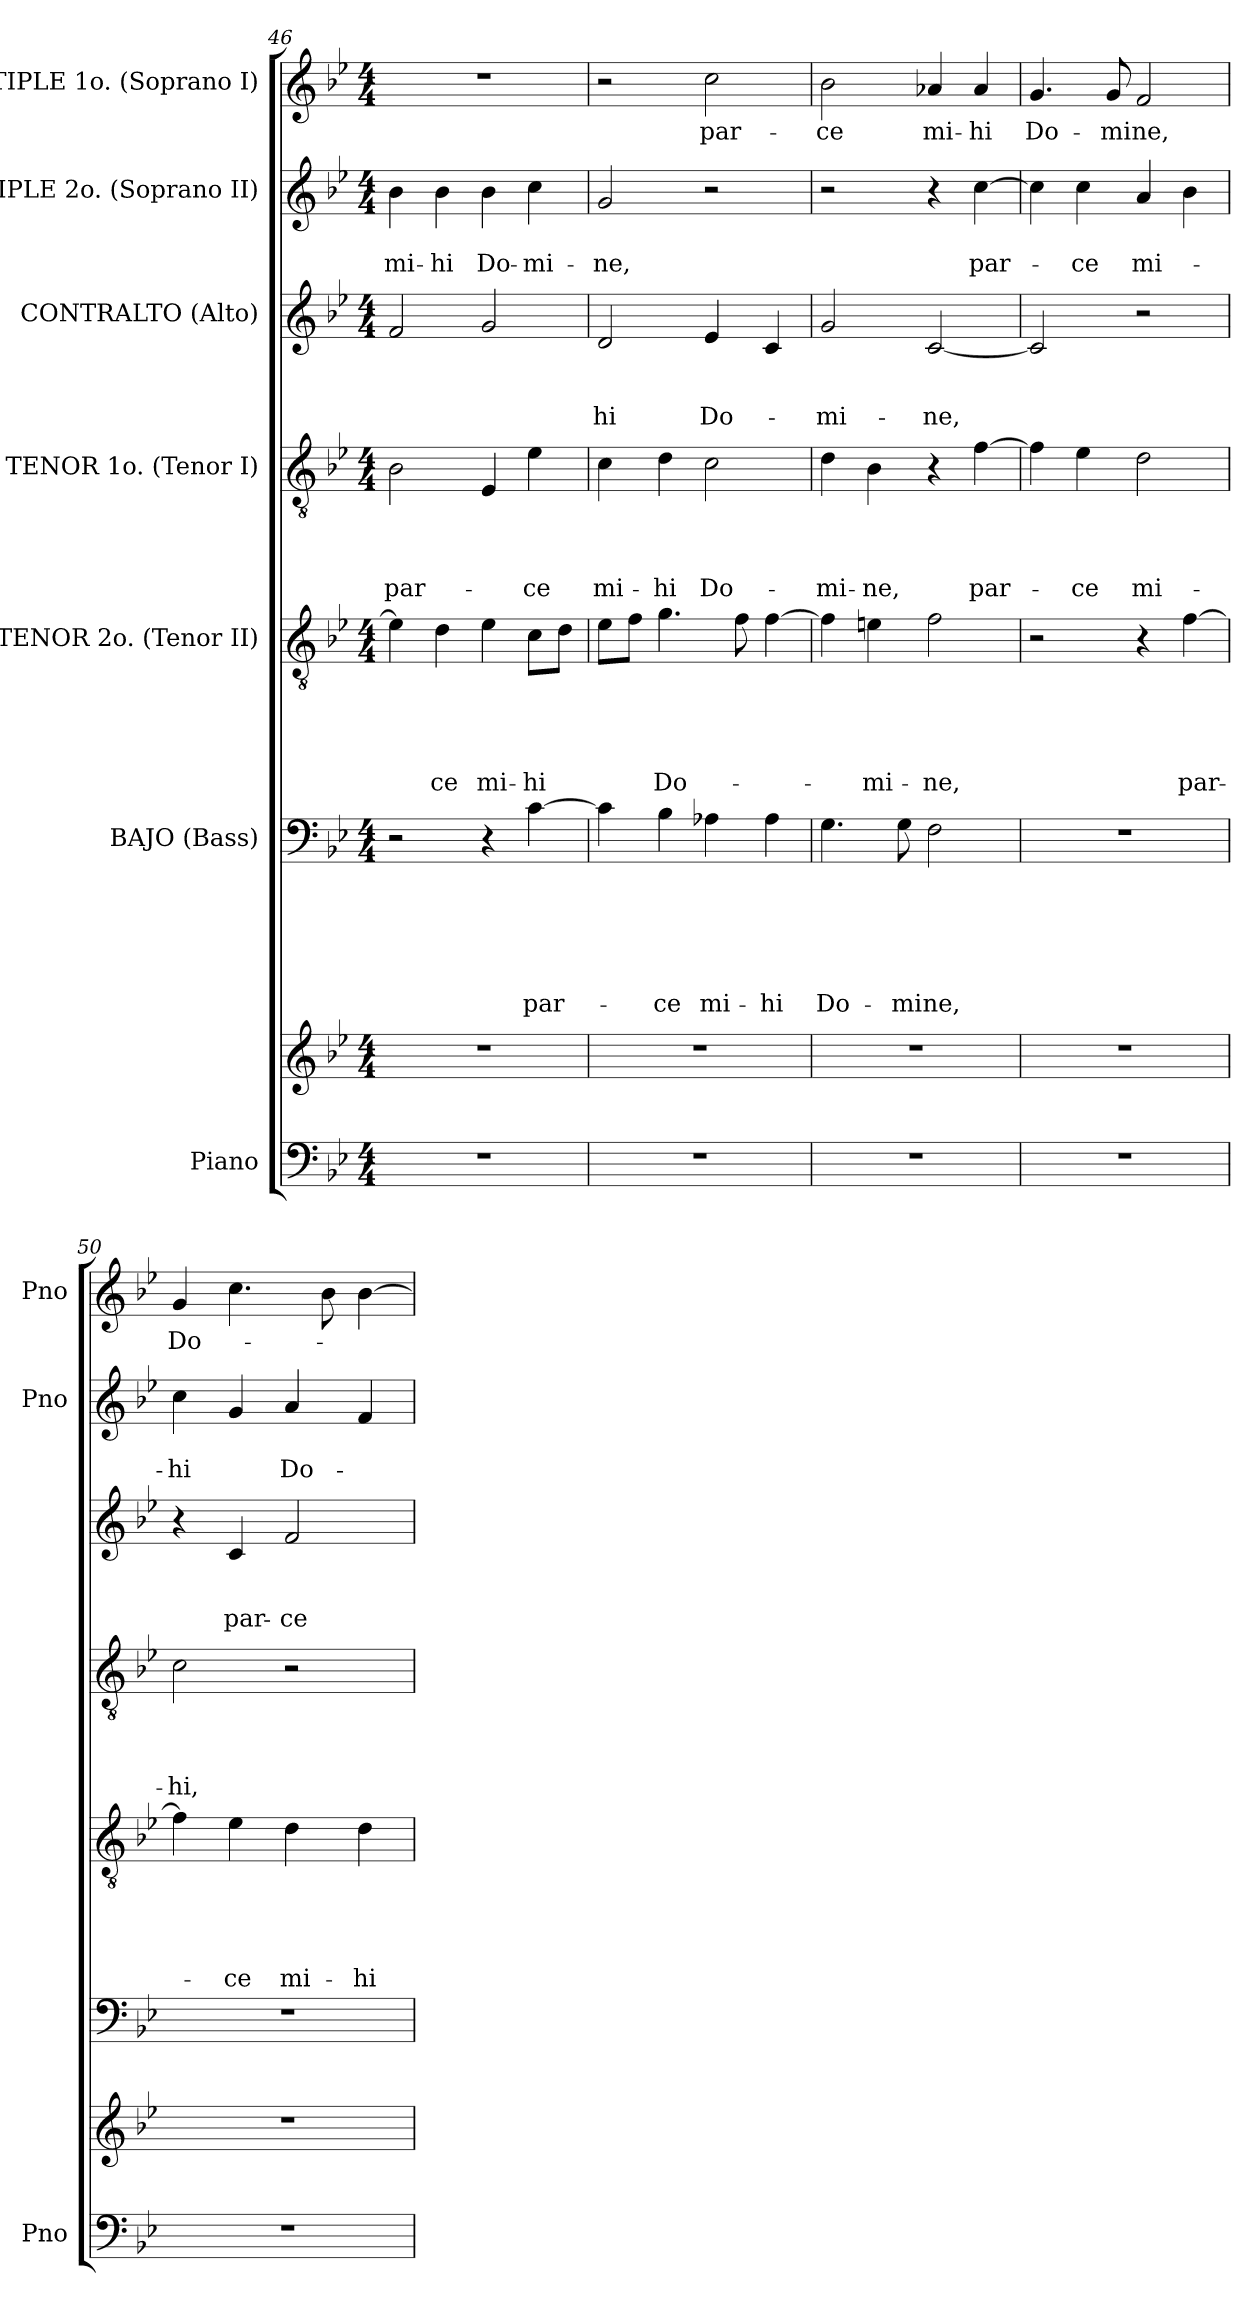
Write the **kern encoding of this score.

**kern	**kern	**kern	**text	**text	**text	**text	**text	**text	**kern	**text	**text	**text	**text	**text	**kern	**text	**text	**text	**text	**kern	**text	**text	**text	**kern	**text	**text	**kern	**text
*part7	*part7	*part6	*part6	*part6	*part6	*part6	*part6	*part6	*part5	*part5	*part5	*part5	*part5	*part5	*part4	*part4	*part4	*part4	*part4	*part3	*part3	*part3	*part3	*part2	*part2	*part2	*part1	*part1
*staff8	*staff7	*staff6	*staff6	*staff6	*staff6	*staff6	*staff6	*staff6	*staff5	*staff5	*staff5	*staff5	*staff5	*staff5	*staff4	*staff4	*staff4	*staff4	*staff4	*staff3	*staff3	*staff3	*staff3	*staff2	*staff2	*staff2	*staff1	*staff1
*I"Piano	*	*I"BAJO (Bass)	*	*	*	*	*	*	*I"TENOR 2o. (Tenor II)	*	*	*	*	*	*I"TENOR 1o. (Tenor I)	*	*	*	*	*I"CONTRALTO (Alto)	*	*	*	*I"TIPLE 2o. (Soprano II)	*	*	*I"TIPLE 1o. (Soprano I)	*
*I'Pno	*	*	*	*	*	*	*	*	*	*	*	*	*	*	*	*	*	*	*	*	*	*	*	*I'Pno	*	*	*I'Pno	*
!!LO:LB:g=z
*clefF4	*clefG2	*clefF4	*	*	*	*	*	*	*clefGv2	*	*	*	*	*	*clefGv2	*	*	*	*	*clefG2	*	*	*	*clefG2	*	*	*clefG2	*
*k[b-e-]	*k[b-e-]	*k[b-e-]	*	*	*	*	*	*	*k[b-e-]	*	*	*	*	*	*k[b-e-]	*	*	*	*	*k[b-e-]	*	*	*	*k[b-e-]	*	*	*k[b-e-]	*
*B-:	*B-:	*B-:	*	*	*	*	*	*	*B-:	*	*	*	*	*	*B-:	*	*	*	*	*B-:	*	*	*	*B-:	*	*	*B-:	*
*M4/4	*M4/4	*M4/4	*	*	*	*	*	*	*M4/4	*	*	*	*	*	*M4/4	*	*	*	*	*M4/4	*	*	*	*M4/4	*	*	*M4/4	*
=46	=46	=46	=46	=46	=46	=46	=46	=46	=46	=46	=46	=46	=46	=46	=46	=46	=46	=46	=46	=46	=46	=46	=46	=46	=46	=46	=46	=46
1r	1r	2r	.	.	.	.	.	.	4e-\]	.	.	.	.	-­	2B-\	.	.	.	par-	2f/	.	.	.	4b-\	.	mi-	1r	.
.	.	.	.	.	.	.	.	.	4d\	.	.	.	.	ce	.	.	.	.	.	.	.	.	.	4b-\	.	-hi	.	.
.	.	4r	.	.	.	.	.	.	4e-\	.	.	.	.	mi-	4E-/	.	.	.	.	2g/	.	.	.	4b-\	.	Do-	.	.
.	.	[4c\	.	.	.	.	.	par-	8c\L	.	.	.	.	-hi	4e-\	.	.	.	-ce	.	.	.	.	4cc\	.	-mi-	.	.
.	.	.	.	.	.	.	.	.	8d\J	.	.	.	.	.	.	.	.	.	.	.	.	.	.	.	.	.	.	.
=47	=47	=47	=47	=47	=47	=47	=47	=47	=47	=47	=47	=47	=47	=47	=47	=47	=47	=47	=47	=47	=47	=47	=47	=47	=47	=47	=47	=47
1r	1r	4c\]	.	.	.	.	.	.	8e-\L	.	.	.	.	.	4c\	.	.	.	mi-	2d/	.	.	-hi	2g/	.	-ne,	2r	.
.	.	.	.	.	.	.	.	.	8f\J	.	.	.	.	.	.	.	.	.	.	.	.	.	.	.	.	.	.	.
.	.	4B-\	.	.	.	.	.	-ce	4.g\	.	.	.	.	Do-	4d\	.	.	.	-hi	.	.	.	.	.	.	.	.	.
.	.	4A-X\	.	.	.	.	.	mi-	.	.	.	.	.	.	2c\	.	.	.	Do-	4e-/	.	.	Do-	2r	.	.	2cc\	par-
.	.	.	.	.	.	.	.	.	8f\	.	.	.	.	.	.	.	.	.	.	.	.	.	.	.	.	.	.	.
.	.	4A-\	.	.	.	.	.	-hi	[4f\	.	.	.	.	.	.	.	.	.	.	4c/	.	.	.	.	.	.	.	.
=48	=48	=48	=48	=48	=48	=48	=48	=48	=48	=48	=48	=48	=48	=48	=48	=48	=48	=48	=48	=48	=48	=48	=48	=48	=48	=48	=48	=48
1r	1r	4.G\	.	.	.	.	.	Do-	4f\]	.	.	.	.	.	4d\	.	.	.	-mi-	2g/	.	.	-mi-	2r	.	.	2b-\	-ce
.	.	.	.	.	.	.	.	.	4en\	.	.	.	.	-mi-	4B-\	.	.	.	-ne,	.	.	.	.	.	.	.	.	.
.	.	8G\	.	.	.	.	.	-mi-	.	.	.	.	.	.	.	.	.	.	.	.	.	.	.	.	.	.	.	.
.	.	2F\	.	.	.	.	.	-ne,	2f\	.	.	.	.	-ne,	4r	.	.	.	.	[2c/	.	.	-ne,	4r	.	.	4a-X/	mi-
.	.	.	.	.	.	.	.	.	.	.	.	.	.	.	[4f\	.	.	.	par-	.	.	.	.	[4cc\	.	par-	4a-/	-hi
=49	=49	=49	=49	=49	=49	=49	=49	=49	=49	=49	=49	=49	=49	=49	=49	=49	=49	=49	=49	=49	=49	=49	=49	=49	=49	=49	=49	=49
1r	1r	1r	.	.	.	.	.	.	2r	.	.	.	.	.	4f\]	.	.	.	.	2c/]	.	.	.	4cc\]	.	.	4.g/	Do-
.	.	.	.	.	.	.	.	.	.	.	.	.	.	.	4e-\	.	.	.	-ce	.	.	.	.	4cc\	.	-ce	.	.
.	.	.	.	.	.	.	.	.	.	.	.	.	.	.	.	.	.	.	.	.	.	.	.	.	.	.	8g/	-mi-
.	.	.	.	.	.	.	.	.	4r	.	.	.	.	.	2d\	.	.	.	mi-	2r	.	.	.	4a/	.	mi-	2f/	-ne,
.	.	.	.	.	.	.	.	.	[4f\	.	.	.	.	par-	.	.	.	.	.	.	.	.	.	4b-\	.	.	.	.
=50	=50	=50	=50	=50	=50	=50	=50	=50	=50	=50	=50	=50	=50	=50	=50	=50	=50	=50	=50	=50	=50	=50	=50	=50	=50	=50	=50	=50
1r	1r	1r	.	.	.	.	.	.	4f\]	.	.	.	.	.	2c\	.	.	.	-hi,	4r	.	.	.	4cc\	.	-hi	4g/	Do-
.	.	.	.	.	.	.	.	.	4e-\	.	.	.	.	-ce	.	.	.	.	.	4c/	.	.	par-	4g/	.	.	4.cc\	.
.	.	.	.	.	.	.	.	.	4d\	.	.	.	.	mi-	2r	.	.	.	.	2f/	.	.	-ce	4a/	.	Do-	.	.
.	.	.	.	.	.	.	.	.	.	.	.	.	.	.	.	.	.	.	.	.	.	.	.	.	.	.	8b-\	.
.	.	.	.	.	.	.	.	.	4d\	.	.	.	.	-hi	.	.	.	.	.	.	.	.	.	4f/	.	.	[4b-\	.
=	=	=	=	=	=	=	=	=	=	=	=	=	=	=	=	=	=	=	=	=	=	=	=	=	=	=	=	=
*-	*-	*-	*-	*-	*-	*-	*-	*-	*-	*-	*-	*-	*-	*-	*-	*-	*-	*-	*-	*-	*-	*-	*-	*-	*-	*-	*-	*-
